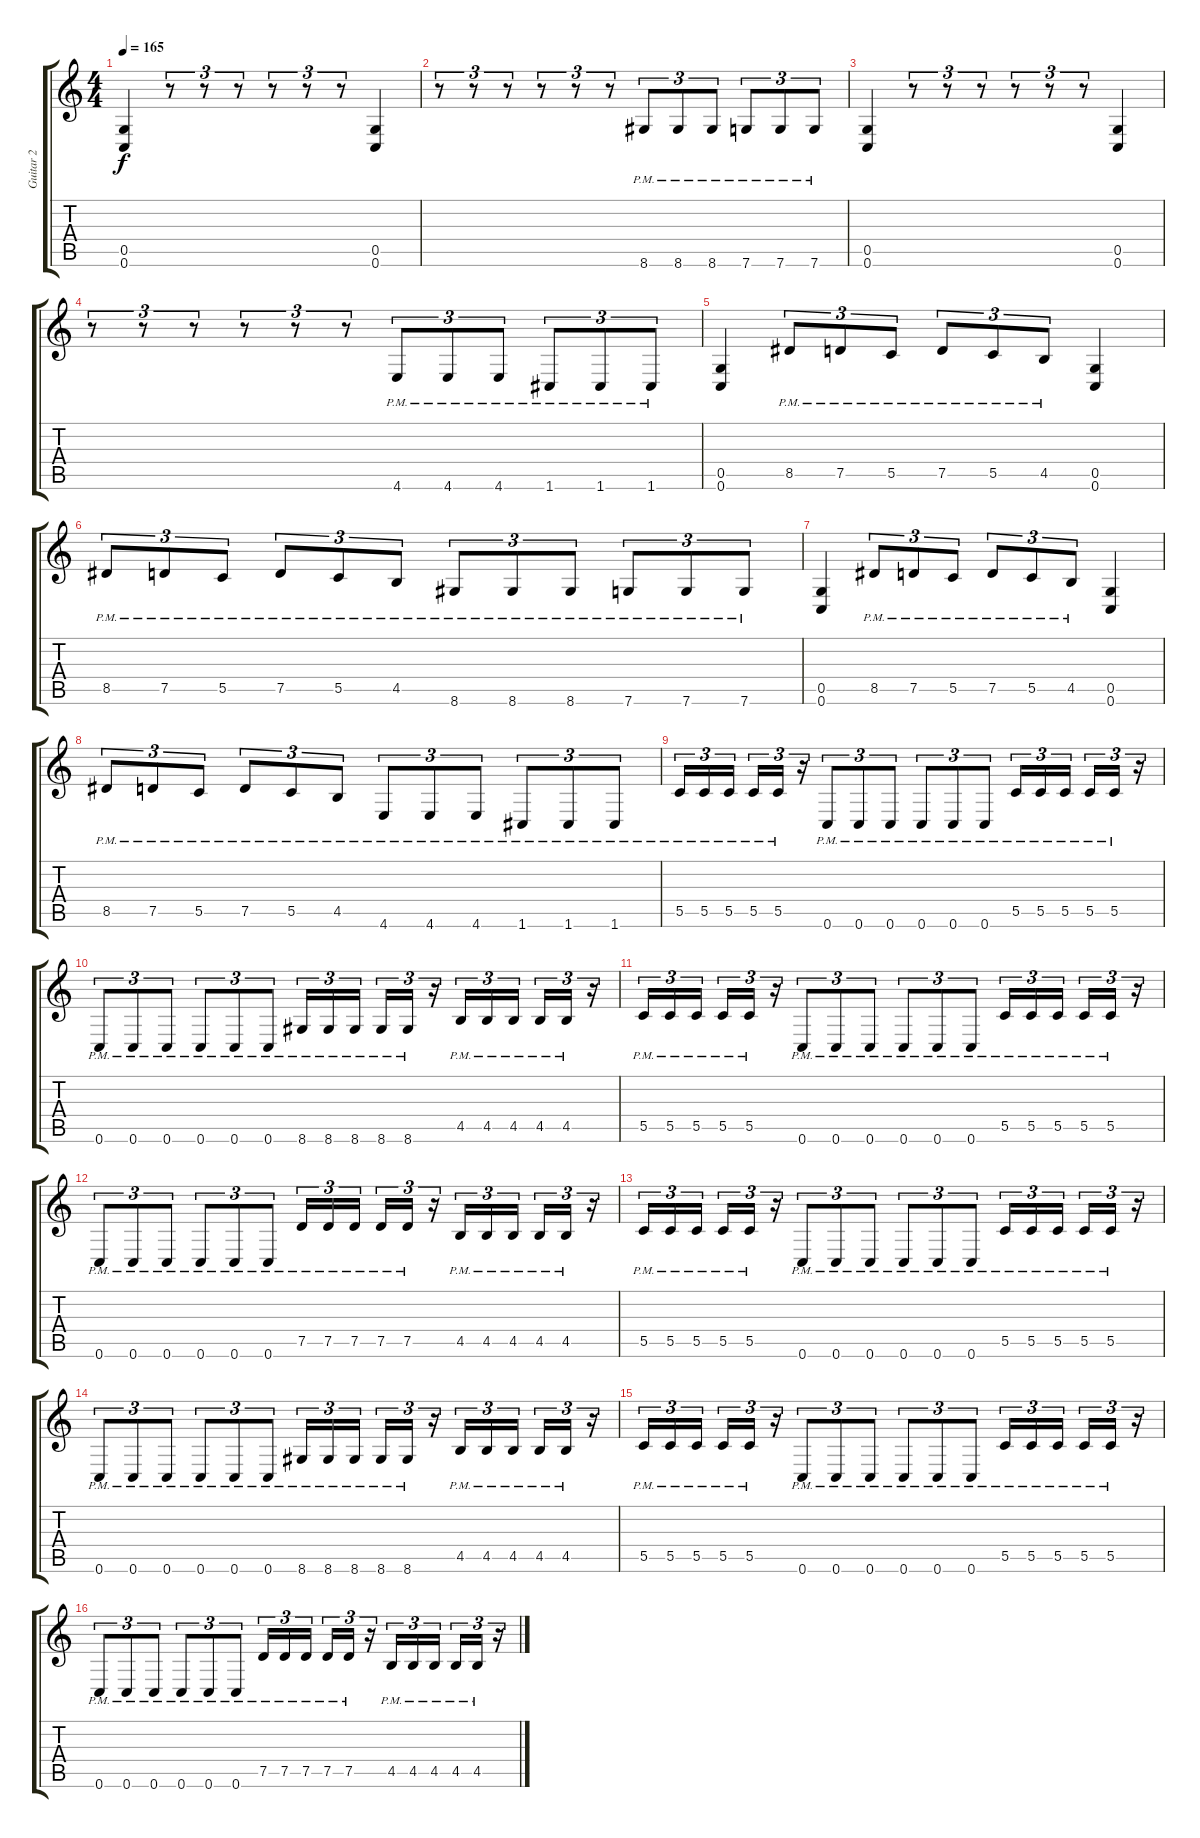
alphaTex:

\track ("Guitar 2" "Guitar 2") {instrument distortionguitar}
\staff {score tabs}
\tuning (D4 A3 F3 C3 G2 C2) {hide}
\ts (4 4)
\tempo 165
\clef g2
\ks c
(0.5 0.6).4{dy f} r.8{tu (3 2)} r.8{tu (3 2)} r.8{tu (3 2)} r.8{tu (3 2)} r.8{tu (3 2)} r.8{tu (3 2)} (0.5 0.6).4 |
r.8{tu (3 2)} r.8{tu (3 2)} r.8{tu (3 2)} r.8{tu (3 2)} r.8{tu (3 2)} r.8{tu (3 2)} 8.6{pm}.8{tu (3 2)} 8.6{pm}.8{tu (3 2)} 8.6{pm}.8{tu (3 2)} 7.6{pm}.8{tu (3 2)} 7.6{pm}.8{tu (3 2)} 7.6{pm}.8{tu (3 2)} |
(0.5 0.6).4 r.8{tu (3 2)} r.8{tu (3 2)} r.8{tu (3 2)} r.8{tu (3 2)} r.8{tu (3 2)} r.8{tu (3 2)} (0.5 0.6).4 |
r.8{tu (3 2)} r.8{tu (3 2)} r.8{tu (3 2)} r.8{tu (3 2)} r.8{tu (3 2)} r.8{tu (3 2)} 4.6{pm}.8{tu (3 2)} 4.6{pm}.8{tu (3 2)} 4.6{pm}.8{tu (3 2)} 1.6{pm}.8{tu (3 2)} 1.6{pm}.8{tu (3 2)} 1.6{pm}.8{tu (3 2)} |
(0.5 0.6).4 8.5{pm}.8{tu (3 2)} 7.5{pm}.8{tu (3 2)} 5.5{pm}.8{tu (3 2)} 7.5{pm}.8{tu (3 2)} 5.5{pm}.8{tu (3 2)} 4.5{pm}.8{tu (3 2)} (0.5 0.6).4 |
8.5{pm}.8{tu (3 2)} 7.5{pm}.8{tu (3 2)} 5.5{pm}.8{tu (3 2)} 7.5{pm}.8{tu (3 2)} 5.5{pm}.8{tu (3 2)} 4.5{pm}.8{tu (3 2)} 8.6{pm}.8{tu (3 2)} 8.6{pm}.8{tu (3 2)} 8.6{pm}.8{tu (3 2)} 7.6{pm}.8{tu (3 2)} 7.6{pm}.8{tu (3 2)} 7.6{pm}.8{tu (3 2)} |
(0.5 0.6).4 8.5{pm}.8{tu (3 2)} 7.5{pm}.8{tu (3 2)} 5.5{pm}.8{tu (3 2)} 7.5{pm}.8{tu (3 2)} 5.5{pm}.8{tu (3 2)} 4.5{pm}.8{tu (3 2)} (0.5 0.6).4 |
8.5{pm}.8{tu (3 2)} 7.5{pm}.8{tu (3 2)} 5.5{pm}.8{tu (3 2)} 7.5{pm}.8{tu (3 2)} 5.5{pm}.8{tu (3 2)} 4.5{pm}.8{tu (3 2)} 4.6{pm}.8{tu (3 2)} 4.6{pm}.8{tu (3 2)} 4.6{pm}.8{tu (3 2)} 1.6{pm}.8{tu (3 2)} 1.6{pm}.8{tu (3 2)} 1.6{pm}.8{tu (3 2)} |
5.5{pm}.16{tu (3 2)} 5.5{pm}.16{tu (3 2)} 5.5{pm}.16{tu (3 2) beam splitsecondary} 5.5{pm}.16{tu (3 2)} 5.5{pm}.16{tu (3 2)} r.16{tu (3 2)} 0.6{pm}.8{tu (3 2)} 0.6{pm}.8{tu (3 2)} 0.6{pm}.8{tu (3 2)} 0.6{pm}.8{tu (3 2)} 0.6{pm}.8{tu (3 2)} 0.6{pm}.8{tu (3 2)} 5.5{pm}.16{tu (3 2)} 5.5{pm}.16{tu (3 2)} 5.5{pm}.16{tu (3 2) beam splitsecondary} 5.5{pm}.16{tu (3 2)} 5.5{pm}.16{tu (3 2)} r.16{tu (3 2)} |
0.6{pm}.8{tu (3 2)} 0.6{pm}.8{tu (3 2)} 0.6{pm}.8{tu (3 2)} 0.6{pm}.8{tu (3 2)} 0.6{pm}.8{tu (3 2)} 0.6{pm}.8{tu (3 2)} 8.6{pm}.16{tu (3 2)} 8.6{pm}.16{tu (3 2)} 8.6{pm}.16{tu (3 2) beam splitsecondary} 8.6{pm}.16{tu (3 2)} 8.6{pm}.16{tu (3 2)} r.16{tu (3 2)} 4.5{pm}.16{tu (3 2)} 4.5{pm}.16{tu (3 2)} 4.5{pm}.16{tu (3 2) beam splitsecondary} 4.5{pm}.16{tu (3 2)} 4.5{pm}.16{tu (3 2)} r.16{tu (3 2)} |
5.5{pm}.16{tu (3 2)} 5.5{pm}.16{tu (3 2)} 5.5{pm}.16{tu (3 2) beam splitsecondary} 5.5{pm}.16{tu (3 2)} 5.5{pm}.16{tu (3 2)} r.16{tu (3 2)} 0.6{pm}.8{tu (3 2)} 0.6{pm}.8{tu (3 2)} 0.6{pm}.8{tu (3 2)} 0.6{pm}.8{tu (3 2)} 0.6{pm}.8{tu (3 2)} 0.6{pm}.8{tu (3 2)} 5.5{pm}.16{tu (3 2)} 5.5{pm}.16{tu (3 2)} 5.5{pm}.16{tu (3 2) beam splitsecondary} 5.5{pm}.16{tu (3 2)} 5.5{pm}.16{tu (3 2)} r.16{tu (3 2)} |
0.6{pm}.8{tu (3 2)} 0.6{pm}.8{tu (3 2)} 0.6{pm}.8{tu (3 2)} 0.6{pm}.8{tu (3 2)} 0.6{pm}.8{tu (3 2)} 0.6{pm}.8{tu (3 2)} 7.5{pm}.16{tu (3 2)} 7.5{pm}.16{tu (3 2)} 7.5{pm}.16{tu (3 2) beam splitsecondary} 7.5{pm}.16{tu (3 2)} 7.5{pm}.16{tu (3 2)} r.16{tu (3 2)} 4.5{pm}.16{tu (3 2)} 4.5{pm}.16{tu (3 2)} 4.5{pm}.16{tu (3 2) beam splitsecondary} 4.5{pm}.16{tu (3 2)} 4.5{pm}.16{tu (3 2)} r.16{tu (3 2)} |
5.5{pm}.16{tu (3 2)} 5.5{pm}.16{tu (3 2)} 5.5{pm}.16{tu (3 2) beam splitsecondary} 5.5{pm}.16{tu (3 2)} 5.5{pm}.16{tu (3 2)} r.16{tu (3 2)} 0.6{pm}.8{tu (3 2)} 0.6{pm}.8{tu (3 2)} 0.6{pm}.8{tu (3 2)} 0.6{pm}.8{tu (3 2)} 0.6{pm}.8{tu (3 2)} 0.6{pm}.8{tu (3 2)} 5.5{pm}.16{tu (3 2)} 5.5{pm}.16{tu (3 2)} 5.5{pm}.16{tu (3 2) beam splitsecondary} 5.5{pm}.16{tu (3 2)} 5.5{pm}.16{tu (3 2)} r.16{tu (3 2)} |
0.6{pm}.8{tu (3 2)} 0.6{pm}.8{tu (3 2)} 0.6{pm}.8{tu (3 2)} 0.6{pm}.8{tu (3 2)} 0.6{pm}.8{tu (3 2)} 0.6{pm}.8{tu (3 2)} 8.6{pm}.16{tu (3 2)} 8.6{pm}.16{tu (3 2)} 8.6{pm}.16{tu (3 2) beam splitsecondary} 8.6{pm}.16{tu (3 2)} 8.6{pm}.16{tu (3 2)} r.16{tu (3 2)} 4.5{pm}.16{tu (3 2)} 4.5{pm}.16{tu (3 2)} 4.5{pm}.16{tu (3 2) beam splitsecondary} 4.5{pm}.16{tu (3 2)} 4.5{pm}.16{tu (3 2)} r.16{tu (3 2)} |
5.5{pm}.16{tu (3 2)} 5.5{pm}.16{tu (3 2)} 5.5{pm}.16{tu (3 2) beam splitsecondary} 5.5{pm}.16{tu (3 2)} 5.5{pm}.16{tu (3 2)} r.16{tu (3 2)} 0.6{pm}.8{tu (3 2)} 0.6{pm}.8{tu (3 2)} 0.6{pm}.8{tu (3 2)} 0.6{pm}.8{tu (3 2)} 0.6{pm}.8{tu (3 2)} 0.6{pm}.8{tu (3 2)} 5.5{pm}.16{tu (3 2)} 5.5{pm}.16{tu (3 2)} 5.5{pm}.16{tu (3 2) beam splitsecondary} 5.5{pm}.16{tu (3 2)} 5.5{pm}.16{tu (3 2)} r.16{tu (3 2)} |
0.6{pm}.8{tu (3 2)} 0.6{pm}.8{tu (3 2)} 0.6{pm}.8{tu (3 2)} 0.6{pm}.8{tu (3 2)} 0.6{pm}.8{tu (3 2)} 0.6{pm}.8{tu (3 2)} 7.5{pm}.16{tu (3 2)} 7.5{pm}.16{tu (3 2)} 7.5{pm}.16{tu (3 2) beam splitsecondary} 7.5{pm}.16{tu (3 2)} 7.5{pm}.16{tu (3 2)} r.16{tu (3 2)} 4.5{pm}.16{tu (3 2)} 4.5{pm}.16{tu (3 2)} 4.5{pm}.16{tu (3 2) beam splitsecondary} 4.5{pm}.16{tu (3 2)} 4.5{pm}.16{tu (3 2)} r.16{tu (3 2)}
